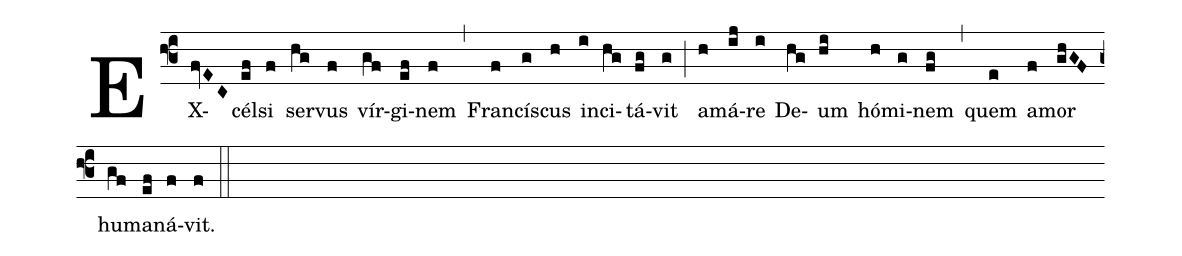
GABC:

%%
(f3)
EX(fvEC)cél(ef)si(f) ser(hg)vus(f) vír(gf)gi(ef)nem(f) (,)
Fran(f)cís(g)cus(h) in(i)ci(hg)tá(fg)vit(g) (;)
a(h)má(ij)re(i) De(hg)um(hi) hó(h)mi(g)nem(fg) (,)
quem(e) a(f)mor(ghGF) hu(gf)ma(ef)ná(f)vit.(f) (::)
